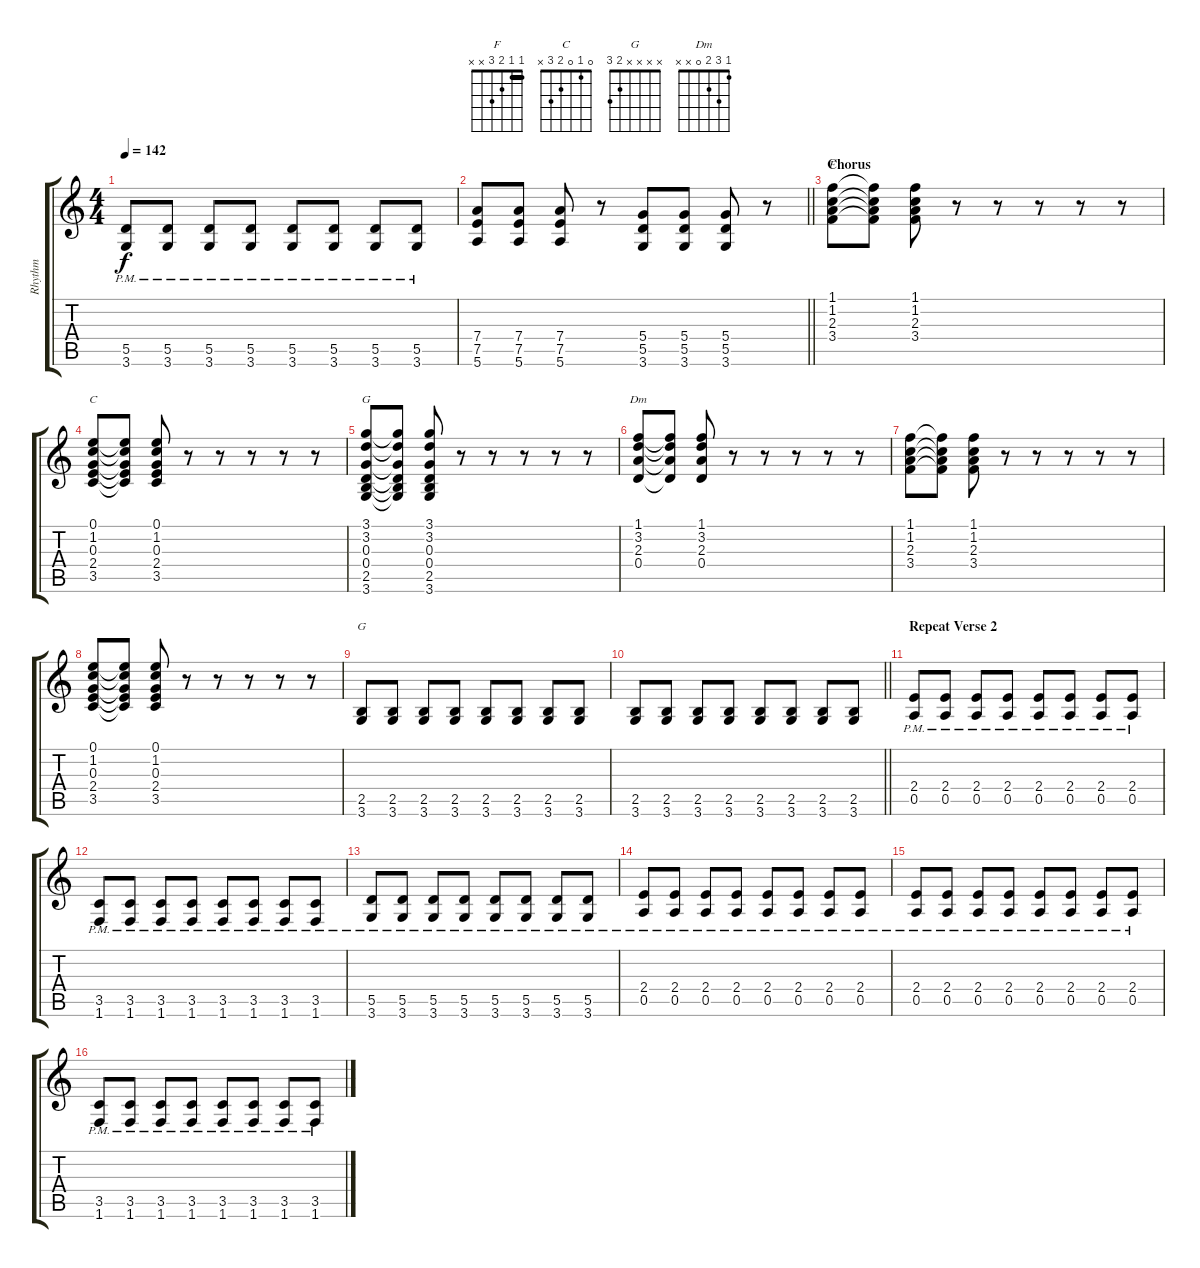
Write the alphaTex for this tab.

\track ("Rhythm" "Rhythm") {instrument electricguitarclean}
\staff {score tabs}
\tuning (E4 B3 G3 D3 A2 E2) {hide}
\chord ("F" 1 1 2 3 x x) {barre 1}
\chord ("C" 0 1 0 2 3 x)
\chord ("G" 3 3 0 0 2 3) {barre 3}
\chord ("Dm" 1 3 2 0 x x)
\chord ("G" x x x x 2 3)
\ts (4 4)
\tempo 142
\clef g2
\ks c
(5.5{pm} 3.6{pm}).8{dy f} (5.5{pm} 3.6{pm}).8 (5.5{pm} 3.6{pm}).8 (5.5{pm} 3.6{pm}).8 (5.5{pm} 3.6{pm}).8 (5.5{pm} 3.6{pm}).8 (5.5{pm} 3.6{pm}).8 (5.5{pm} 3.6{pm}).8 |
\barLineRight lightlight
(7.4 7.5 5.6).8 (7.4 7.5 5.6).8 (7.4 7.5 5.6).8 r.8 (5.4 5.5 3.6).8 (5.4 5.5 3.6).8 (5.4 5.5 3.6).8 r.8 |
\section ("" "Chorus")
(1.1 1.2 2.3 3.4).8{ch "F"} (1.1{t} 1.2{t} 2.3{t} 3.4{t}).8 (1.1 1.2 2.3 3.4).8 r.8 r.8 r.8 r.8 r.8 |
(0.1 1.2 0.3 2.4 3.5).8{ch "C"} (0.1{t} 1.2{t} 0.3{t} 2.4{t} 3.5{t}).8 (0.1 1.2 0.3 2.4 3.5).8 r.8 r.8 r.8 r.8 r.8 |
(3.1 3.2 0.3 0.4 2.5 3.6).8{ch "G"} (3.1{t} 3.2{t} 0.3{t} 0.4{t} 2.5{t} 3.6{t}).8 (3.1 3.2 0.3 0.4 2.5 3.6).8 r.8 r.8 r.8 r.8 r.8 |
(1.1 3.2 2.3 0.4).8{ch "Dm"} (1.1{t} 3.2{t} 2.3{t} 0.4{t}).8 (1.1 3.2 2.3 0.4).8 r.8 r.8 r.8 r.8 r.8 |
(1.1 1.2 2.3 3.4).8 (1.1{t} 1.2{t} 2.3{t} 3.4{t}).8 (1.1 1.2 2.3 3.4).8 r.8 r.8 r.8 r.8 r.8 |
(0.1 1.2 0.3 2.4 3.5).8 (0.1{t} 1.2{t} 0.3{t} 2.4{t} 3.5{t}).8 (0.1 1.2 0.3 2.4 3.5).8 r.8 r.8 r.8 r.8 r.8 |
(2.5 3.6).8{ch "G"} (2.5 3.6).8 (2.5 3.6).8 (2.5 3.6).8 (2.5 3.6).8 (2.5 3.6).8 (2.5 3.6).8 (2.5 3.6).8 |
\barLineRight lightlight
(2.5 3.6).8 (2.5 3.6).8 (2.5 3.6).8 (2.5 3.6).8 (2.5 3.6).8 (2.5 3.6).8 (2.5 3.6).8 (2.5 3.6).8 |
\section ("" "Repeat Verse 2")
(2.4{pm} 0.5{pm}).8 (2.4{pm} 0.5{pm}).8 (2.4{pm} 0.5{pm}).8 (2.4{pm} 0.5{pm}).8 (2.4{pm} 0.5{pm}).8 (2.4{pm} 0.5{pm}).8 (2.4{pm} 0.5{pm}).8 (2.4{pm} 0.5{pm}).8 |
(3.5{pm} 1.6{pm}).8 (3.5{pm} 1.6{pm}).8 (3.5{pm} 1.6{pm}).8 (3.5{pm} 1.6{pm}).8 (3.5{pm} 1.6{pm}).8 (3.5{pm} 1.6{pm}).8 (3.5{pm} 1.6{pm}).8 (3.5{pm} 1.6{pm}).8 |
(5.5{pm} 3.6{pm}).8 (5.5{pm} 3.6{pm}).8 (5.5{pm} 3.6{pm}).8 (5.5{pm} 3.6{pm}).8 (5.5{pm} 3.6{pm}).8 (5.5{pm} 3.6{pm}).8 (5.5{pm} 3.6{pm}).8 (5.5{pm} 3.6{pm}).8 |
(2.4{pm} 0.5{pm}).8 (2.4{pm} 0.5{pm}).8 (2.4{pm} 0.5{pm}).8 (2.4{pm} 0.5{pm}).8 (2.4{pm} 0.5{pm}).8 (2.4{pm} 0.5{pm}).8 (2.4{pm} 0.5{pm}).8 (2.4{pm} 0.5{pm}).8 |
(2.4{pm} 0.5{pm}).8 (2.4{pm} 0.5{pm}).8 (2.4{pm} 0.5{pm}).8 (2.4{pm} 0.5{pm}).8 (2.4{pm} 0.5{pm}).8 (2.4{pm} 0.5{pm}).8 (2.4{pm} 0.5{pm}).8 (2.4{pm} 0.5{pm}).8 |
(3.5{pm} 1.6{pm}).8 (3.5{pm} 1.6{pm}).8 (3.5{pm} 1.6{pm}).8 (3.5{pm} 1.6{pm}).8 (3.5{pm} 1.6{pm}).8 (3.5{pm} 1.6{pm}).8 (3.5{pm} 1.6{pm}).8 (3.5{pm} 1.6{pm}).8
